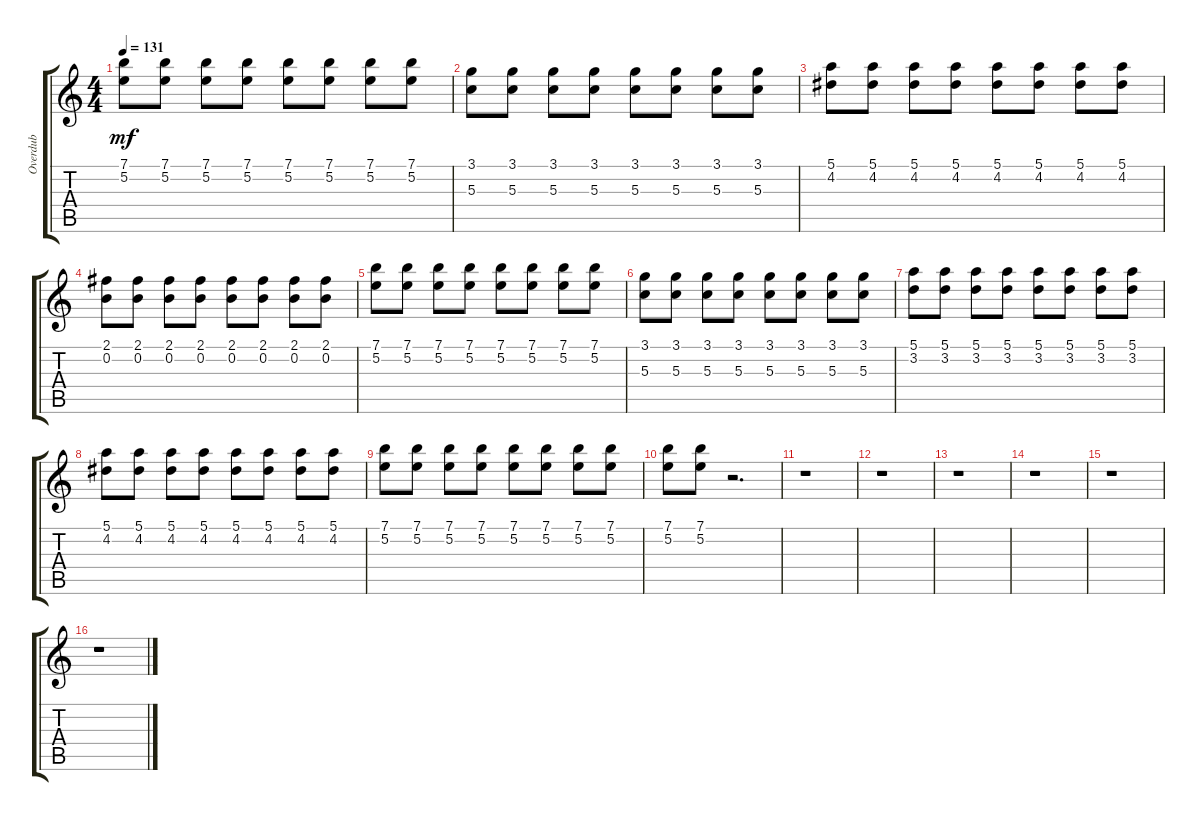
\track ("Overdub" "Overdub") {instrument distortionguitar}
\staff {score tabs}
\tuning (E4 B3 G3 D3 A2 E2) {hide}
\ts (4 4)
\tempo 131
\clef g2
\ks c
(7.1 5.2).8{dy mf} (7.1 5.2).8 (7.1 5.2).8 (7.1 5.2).8 (7.1 5.2).8 (7.1 5.2).8 (7.1 5.2).8 (7.1 5.2).8 |
(3.1 5.3).8 (3.1 5.3).8 (3.1 5.3).8 (3.1 5.3).8 (3.1 5.3).8 (3.1 5.3).8 (3.1 5.3).8 (3.1 5.3).8 |
(5.1 4.2).8 (5.1 4.2).8 (5.1 4.2).8 (5.1 4.2).8 (5.1 4.2).8 (5.1 4.2).8 (5.1 4.2).8 (5.1 4.2).8 |
(2.1 0.2).8 (2.1 0.2).8 (2.1 0.2).8 (2.1 0.2).8 (2.1 0.2).8 (2.1 0.2).8 (2.1 0.2).8 (2.1 0.2).8 |
(7.1 5.2).8 (7.1 5.2).8 (7.1 5.2).8 (7.1 5.2).8 (7.1 5.2).8 (7.1 5.2).8 (7.1 5.2).8 (7.1 5.2).8 |
(3.1 5.3).8 (3.1 5.3).8 (3.1 5.3).8 (3.1 5.3).8 (3.1 5.3).8 (3.1 5.3).8 (3.1 5.3).8 (3.1 5.3).8 |
(5.1 3.2).8 (5.1 3.2).8 (5.1 3.2).8 (5.1 3.2).8 (5.1 3.2).8 (5.1 3.2).8 (5.1 3.2).8 (5.1 3.2).8 |
(5.1 4.2).8 (5.1 4.2).8 (5.1 4.2).8 (5.1 4.2).8 (5.1 4.2).8 (5.1 4.2).8 (5.1 4.2).8 (5.1 4.2).8 |
(7.1 5.2).8 (7.1 5.2).8 (7.1 5.2).8 (7.1 5.2).8 (7.1 5.2).8 (7.1 5.2).8 (7.1 5.2).8 (7.1 5.2).8 |
(7.1 5.2).8 (7.1 5.2).8 r.2{d} |
r.1 |
r.1 |
r.1 |
r.1 |
r.1 |
r.1
